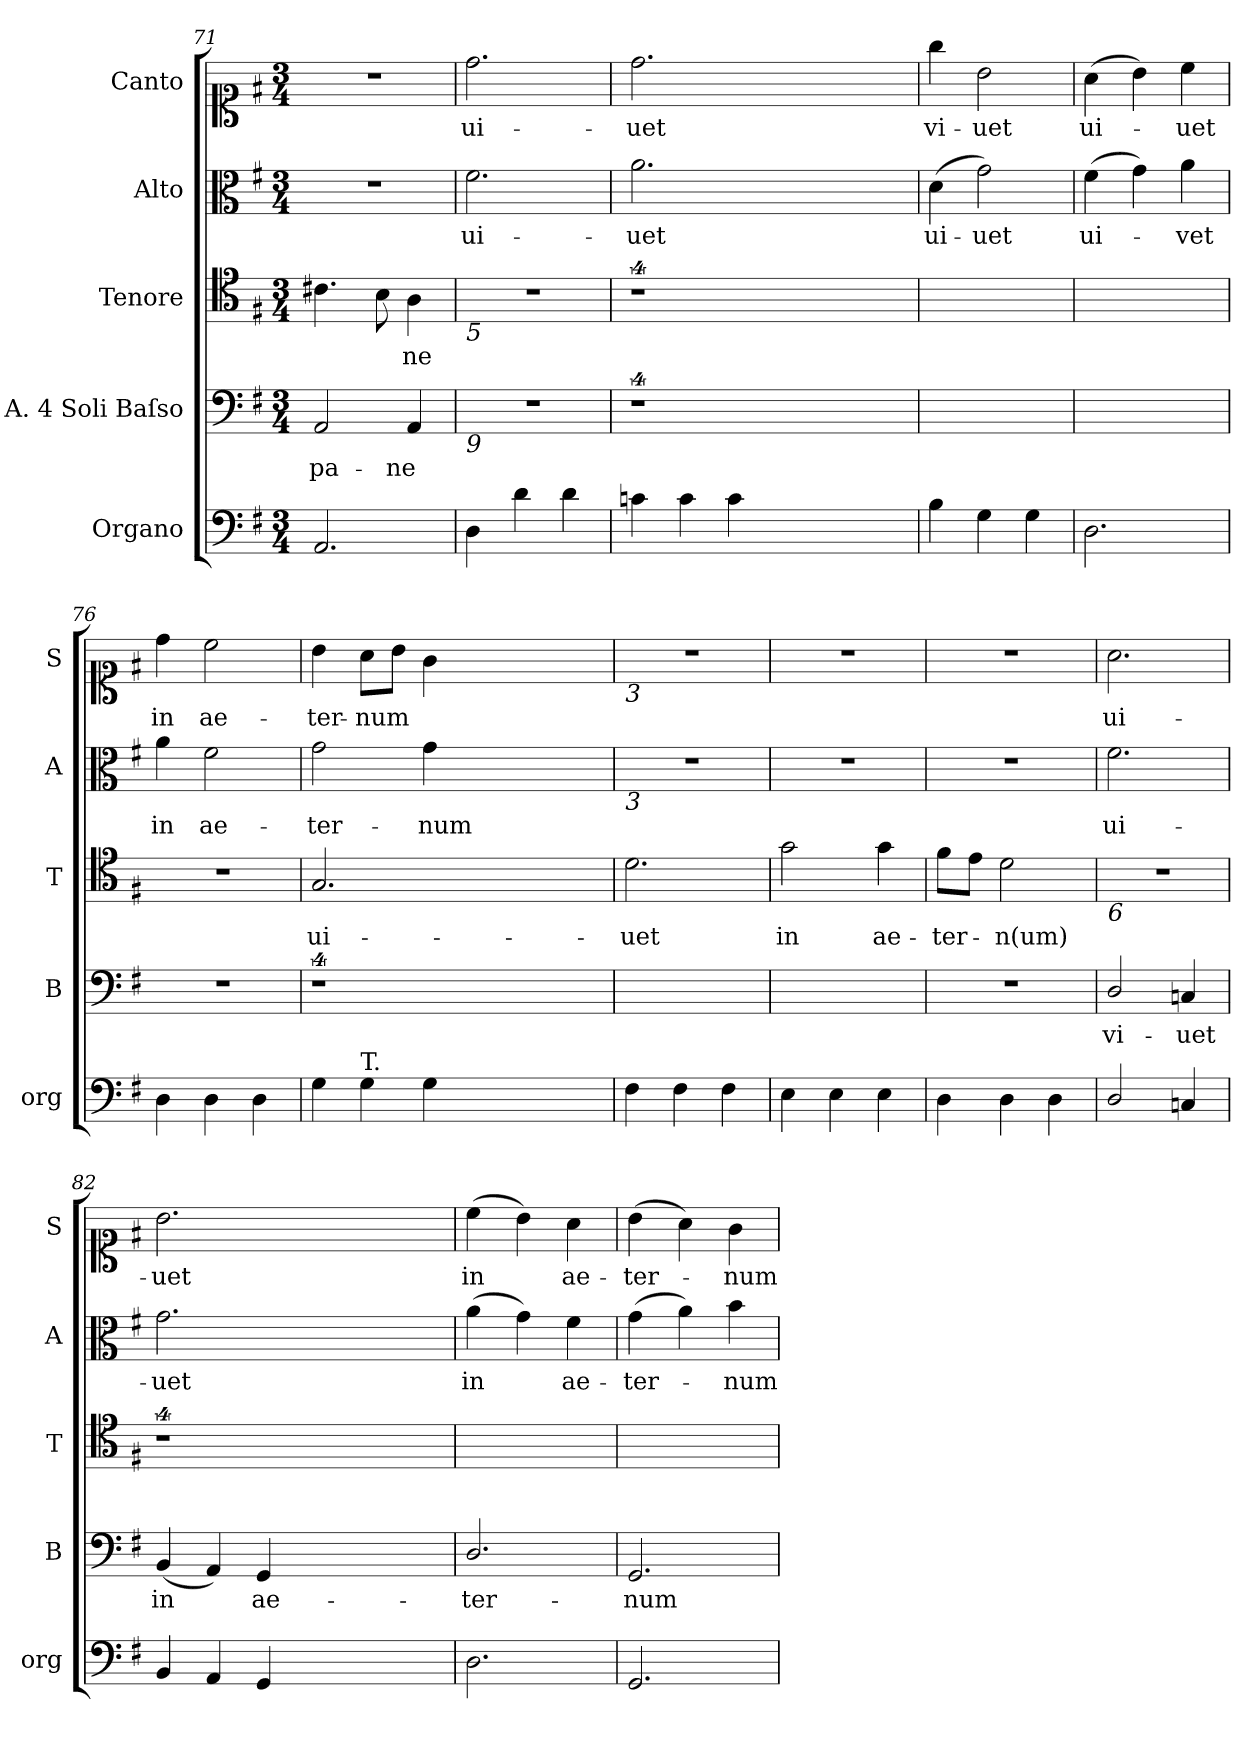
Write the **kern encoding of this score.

**kern	**kern	**text	**kern	**text	**kern	**text	**kern	**text
*part5	*part4	*part4	*part3	*part3	*part2	*part2	*part1	*part1
*staff5	*staff4	*staff4	*staff3	*staff3	*staff2	*staff2	*staff1	*staff1
*I"Organo	*I"A. 4 Soli Baſso	*	*I"Tenore	*	*I"Alto	*	*I"Canto	*
*I'org	*I'B	*	*I'T	*	*I'A	*	*I'S	*
*clefF4	*clefF4	*	*clefC4	*	*clefC3	*	*clefC1	*
*k[f#]	*k[f#]	*	*k[f#]	*	*k[f#]	*	*k[f#]	*
*M3/4	*M3/4	*	*M3/4	*	*M3/4	*	*M3/4	*
=71	=71	=71	=71	=71	=71	=71	=71	=71
2.AA/	2AA/	pa-	4.c#X\	.	2.r	.	2.r	.
.	.	.	8B\	.	.	.	.	.
.	4AA/	-ne	4A\	-ne	.	.	.	.
=72	=72	=72	=72	=72	=72	=72	=72	=72
!	!	!	!LO:TX:b:i:t=5	!	!	!	!	!
!	!LO:TX:b:i:t=9	!	!	!	!	!	!	!
4D\	2.r	.	2.r	.	2.f#\	ui-	2.dd\	ui-
4d\	.	.	.	.	.	.	.	.
4d\	.	.	.	.	.	.	.	.
=73	=73	=73	=73	=73	=73	=73	=73	=73
4cn\	4%9r	.	4%9r	.	2.a\	-uet	2.dd\	-uet
4c\	.	.	.	.	.	.	.	.
4c\	.	.	.	.	.	.	.	.
1.ryy	.	.	.	.	1.ryy	.	1.ryy	.
=74	=74	=74	=74	=74	=74	=74	=74	=74
4B\	2.ryy	.	2.ryy	.	(4d\	ui-	4gg\	vi-
4G\	.	.	.	.	2g\)	-uet	2b\	-uet
4G\	.	.	.	.	.	.	.	.
=75	=75	=75	=75	=75	=75	=75	=75	=75
2.D\	2.ryy	.	2.ryy	.	(4f#\	ui-	(4a\	ui-
.	.	.	.	.	4g\)	.	4b\)	.
.	.	.	.	.	4a\	-vet	4cc\	-uet
=76	=76	=76	=76	=76	=76	=76	=76	=76
4D\	2.r	.	2.r	.	4a\	in	4dd\	in
4D\	.	.	.	.	2f#\	ae-	2cc\	ae-
4D\	.	.	.	.	.	.	.	.
=77	=77	=77	=77	=77	=77	=77	=77	=77
4G\	4%9r	.	2.G/	ui-	2g\	-ter-	4b\	-ter-
!LO:TX:a:t=T.	!	!	!	!	!	!	!	!
4G\	.	.	.	.	.	.	8a\L	-num
.	.	.	.	.	.	.	8b\J	.
4G\	.	.	.	.	4g\	-num	4g\	.
1.ryy	.	.	1.ryy	.	1.ryy	.	1.ryy	.
=78	=78	=78	=78	=78	=78	=78	=78	=78
!	!	!	!	!	!	!	!LO:TX:b:i:t=3	!
!	!	!	!	!	!LO:TX:b:i:t=3	!	!	!
4F#\	2.ryy	.	2.d\	uet	2.r	.	2.r	.
4F#\	.	.	.	.	.	.	.	.
4F#\	.	.	.	.	.	.	.	.
=79	=79	=79	=79	=79	=79	=79	=79	=79
4E\	2.ryy	.	2g\	in	2.r	.	2.r	.
4E\	.	.	.	.	.	.	.	.
4E\	.	.	4g\	ae-	.	.	.	.
=80	=80	=80	=80	=80	=80	=80	=80	=80
4D\	2.r	.	8f#\L	-ter-	2.r	.	2.r	.
.	.	.	8e\J	.	.	.	.	.
4D\	.	.	2d\	-n(um)	.	.	.	.
4D\	.	.	.	.	.	.	.	.
=81	=81	=81	=81	=81	=81	=81	=81	=81
!	!	!	!LO:TX:b:i:t=6	!	!	!	!	!
2D/	2D/	vi-	2.r	.	2.f#\	ui-	2.a\	ui-
4Cn/	4Cn/	-uet	.	.	.	.	.	.
=82	=82	=82	=82	=82	=82	=82	=82	=82
4BB/	(4BB/	in	4%9r	.	2.g\	-uet	2.b\	-uet
4AA/	4AA/)	.	.	.	.	.	.	.
4GG/	4GG/	ae-	.	.	.	.	.	.
1.ryy	1.ryy	.	.	.	1.ryy	.	1.ryy	.
=83	=83	=83	=83	=83	=83	=83	=83	=83
2.D\	2.D/	-ter-	2.ryy	.	(4a\	in	(4cc\	in
.	.	.	.	.	4g\)	.	4b\)	.
.	.	.	.	.	4f#\	ae-	4a\	ae-
=84	=84	=84	=84	=84	=84	=84	=84	=84
2.GG/	2.GG/	-num	2.ryy	.	(4g\	-ter-	(4b\	-ter-
.	.	.	.	.	4a\)	.	4a\)	.
.	.	.	.	.	4b\	-num	4g\	-num
=	=	=	=	=	=	=	=	=
*-	*-	*-	*-	*-	*-	*-	*-	*-
